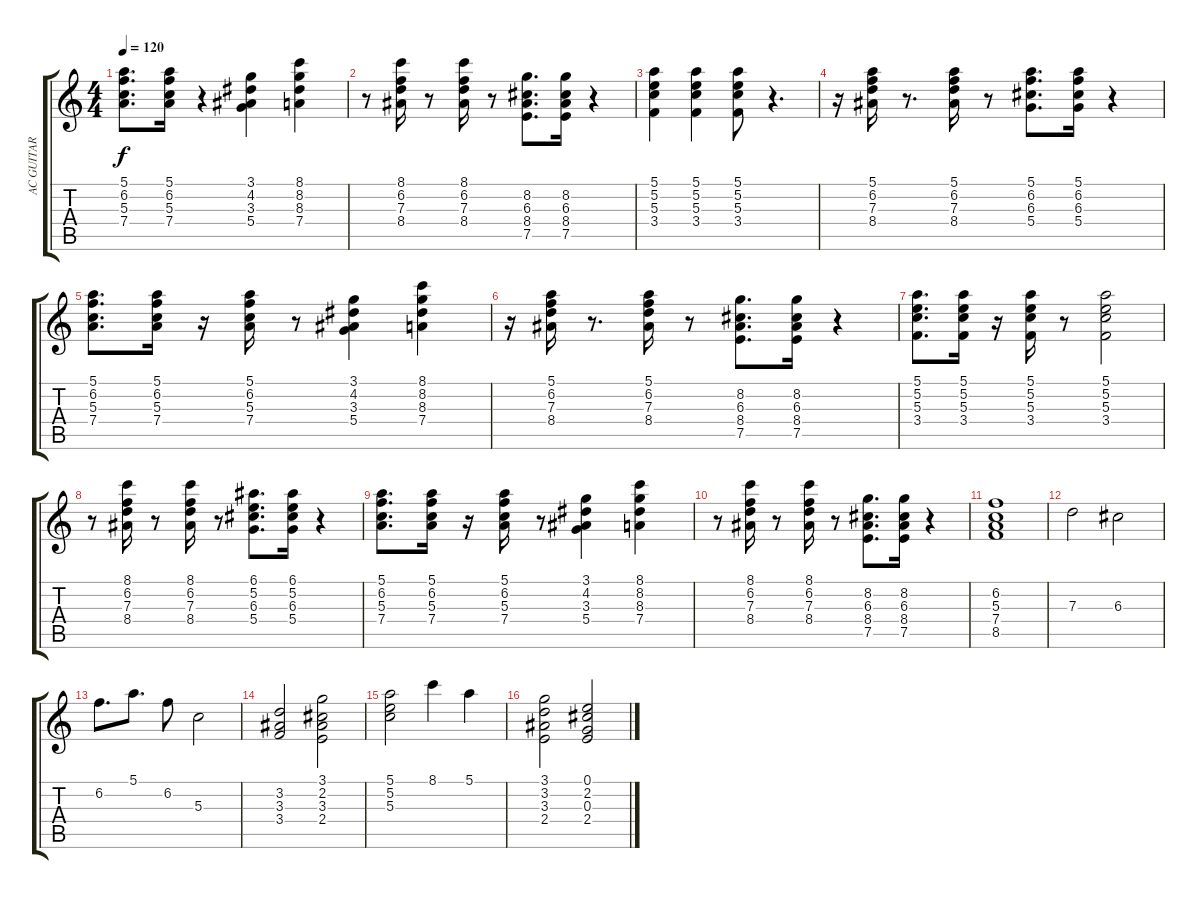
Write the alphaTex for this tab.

\track ("AC GUITAR" "AC GUITAR") {instrument acousticguitarsteel}
\staff {score tabs}
\tuning (E4 B3 G3 D3 A2 E2) {hide}
\ts (4 4)
\tempo 120
\clef g2
\ks c
(5.1 6.2 5.3 7.4).8{d dy f} (5.1 6.2 5.3 7.4).16 r.4 (3.1 4.2 3.3 5.4).4 (8.1 8.2 8.3 7.4).4 |
r.8 (8.1 6.2 7.3 8.4).16 r.8 (8.1 6.2 7.3 8.4).16 r.8 (8.2 6.3 8.4 7.5).8{d} (8.2 6.3 8.4 7.5).16 r.4 |
(5.1 5.2 5.3 3.4).4 (5.1 5.2 5.3 3.4).4 (5.1 5.2 5.3 3.4).8 r.4{d} |
r.16 (5.1 6.2 7.3 8.4).16 r.8{d} (5.1 6.2 7.3 8.4).16 r.8 (5.1 6.2 6.3 5.4).8{d} (5.1 6.2 6.3 5.4).16 r.4 |
(5.1 6.2 5.3 7.4).8{d} (5.1 6.2 5.3 7.4).16 r.16 (5.1 6.2 5.3 7.4).16 r.8 (3.1 4.2 3.3 5.4).4 (8.1 8.2 8.3 7.4).4 |
r.16 (5.1 6.2 7.3 8.4).16 r.8{d} (5.1 6.2 7.3 8.4).16 r.8 (8.2 6.3 8.4 7.5).8{d} (8.2 6.3 8.4 7.5).16 r.4 |
(5.1 5.2 5.3 3.4).8{d} (5.1 5.2 5.3 3.4).16 r.16 (5.1 5.2 5.3 3.4).16 r.8 (5.1 5.2 5.3 3.4).2 |
r.8 (8.1 6.2 7.3 8.4).16 r.8 (8.1 6.2 7.3 8.4).16 r.8 (6.1 5.2 6.3 5.4).8{d} (6.1 5.2 6.3 5.4).16 r.4 |
(5.1 6.2 5.3 7.4).8{d} (5.1 6.2 5.3 7.4).16 r.16 (5.1 6.2 5.3 7.4).16 r.8 (3.1 4.2 3.3 5.4).4 (8.1 8.2 8.3 7.4).4 |
r.8 (8.1 6.2 7.3 8.4).16 r.8 (8.1 6.2 7.3 8.4).16 r.8 (8.2 6.3 8.4 7.5).8{d} (8.2 6.3 8.4 7.5).16 r.4 |
(6.2 5.3 7.4 8.5).1 |
7.3.2 6.3.2 |
6.2.8{d} 5.1.8{d} 6.2.8 5.3.2 |
(3.2 3.3 3.4).2 (3.1 2.2 3.3 2.4).2 |
(5.1 5.2 5.3).2 8.1.4 5.1.4 |
(3.1 3.2 3.3 2.4).2 (0.1 2.2 0.3 2.4).2
